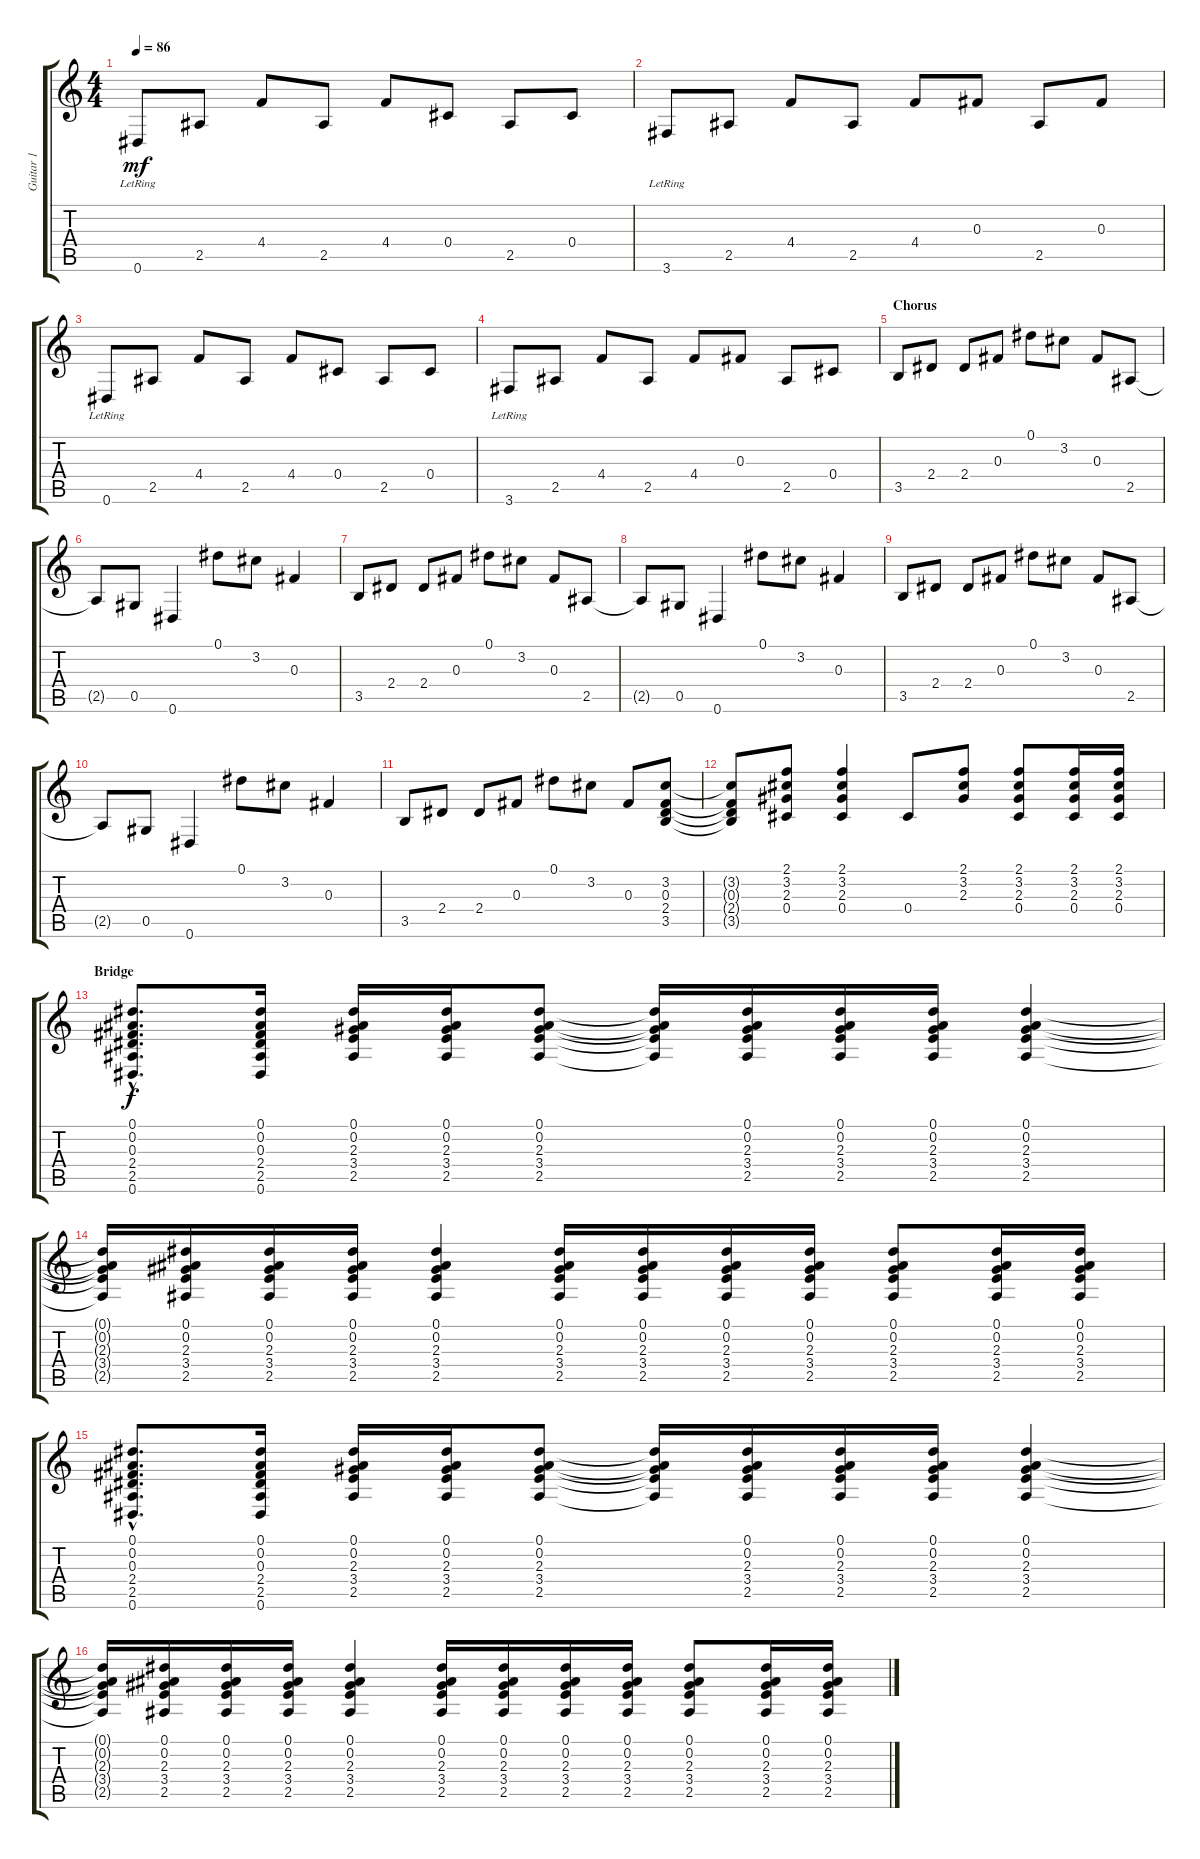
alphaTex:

\track ("Guitar 1" "Guitar 1") {instrument acousticguitarnylon}
\staff {score tabs}
\tuning (Eb4 Bb3 Gb3 Db3 Ab2 Eb2) {hide}
\ts (4 4)
\tempo 86
\clef g2
\ks c
0.6{lr}.8{dy mf} 2.5.8 4.4.8 2.5.8 4.4.8 0.4.8 2.5.8 0.4.8 |
3.6{lr}.8 2.5.8 4.4.8 2.5.8 4.4.8 0.3.8 2.5.8 0.3.8 |
0.6{lr}.8 2.5.8 4.4.8 2.5.8 4.4.8 0.4.8 2.5.8 0.4.8 |
3.6{lr}.8 2.5.8 4.4.8 2.5.8 4.4.8 0.3.8 2.5.8 0.4.8 |
\section ("" "Chorus")
3.5.8 2.4.8 2.4.8 0.3.8 0.1.8 3.2.8 0.3.8 2.5.8 |
2.5{t}.8 0.5.8 0.6.4 0.1.8 3.2.8 0.3.4 |
3.5.8 2.4.8 2.4.8 0.3.8 0.1.8 3.2.8 0.3.8 2.5.8 |
2.5{t}.8 0.5.8 0.6.4 0.1.8 3.2.8 0.3.4 |
3.5.8 2.4.8 2.4.8 0.3.8 0.1.8 3.2.8 0.3.8 2.5.8 |
2.5{t}.8 0.5.8 0.6.4 0.1.8 3.2.8 0.3.4 |
3.5.8 2.4.8 2.4.8 0.3.8 0.1.8 3.2.8 0.3.8 (3.2 0.3 2.4 3.5).8 |
(3.2{t} 0.3{t} 2.4{t} 3.5{t}).8 (2.1 3.2 2.3 0.4).8 (2.1 3.2 2.3 0.4).4 0.4.8 (2.1 3.2 2.3).8 (2.1 3.2 2.3 0.4).8 (2.1 3.2 2.3 0.4).16 (2.1 3.2 2.3 0.4).16 |
\section ("" "Bridge")
(0.1{hac} 0.2{hac} 0.3{hac} 2.4{hac} 2.5{hac} 0.6{hac}).8{d dy f volume 10 instrument electricguitarjazz} (0.1 0.2 0.3 2.4 2.5 0.6).16 (0.1 0.2 2.3 3.4 2.5).16 (0.1 0.2 2.3 3.4 2.5).16 (0.1 0.2 2.3 3.4 2.5).8 (0.1{t} 0.2{t} 2.3{t} 3.4{t} 2.5{t}).16 (0.1 0.2 2.3 3.4 2.5).16 (0.1 0.2 2.3 3.4 2.5).16 (0.1 0.2 2.3 3.4 2.5).16 (0.1 0.2 2.3 3.4 2.5).4 |
(0.1{t} 0.2{t} 2.3{t} 3.4{t} 2.5{t}).16 (0.1 0.2 2.3 3.4 2.5).16 (0.1 0.2 2.3 3.4 2.5).16 (0.1 0.2 2.3 3.4 2.5).16 (0.1 0.2 2.3 3.4 2.5).4 (0.1 0.2 2.3 3.4 2.5).16 (0.1 0.2 2.3 3.4 2.5).16 (0.1 0.2 2.3 3.4 2.5).16 (0.1 0.2 2.3 3.4 2.5).16 (0.1 0.2 2.3 3.4 2.5).8 (0.1 0.2 2.3 3.4 2.5).16 (0.1 0.2 2.3 3.4 2.5).16 |
(0.1{hac} 0.2{hac} 0.3{hac} 2.4{hac} 2.5{hac} 0.6{hac}).8{d} (0.1 0.2 0.3 2.4 2.5 0.6).16 (0.1 0.2 2.3 3.4 2.5).16 (0.1 0.2 2.3 3.4 2.5).16 (0.1 0.2 2.3 3.4 2.5).8 (0.1{t} 0.2{t} 2.3{t} 3.4{t} 2.5{t}).16 (0.1 0.2 2.3 3.4 2.5).16 (0.1 0.2 2.3 3.4 2.5).16 (0.1 0.2 2.3 3.4 2.5).16 (0.1 0.2 2.3 3.4 2.5).4 |
(0.1{t} 0.2{t} 2.3{t} 3.4{t} 2.5{t}).16 (0.1 0.2 2.3 3.4 2.5).16 (0.1 0.2 2.3 3.4 2.5).16 (0.1 0.2 2.3 3.4 2.5).16 (0.1 0.2 2.3 3.4 2.5).4 (0.1 0.2 2.3 3.4 2.5).16 (0.1 0.2 2.3 3.4 2.5).16 (0.1 0.2 2.3 3.4 2.5).16 (0.1 0.2 2.3 3.4 2.5).16 (0.1 0.2 2.3 3.4 2.5).8 (0.1 0.2 2.3 3.4 2.5).16 (0.1 0.2 2.3 3.4 2.5).16
